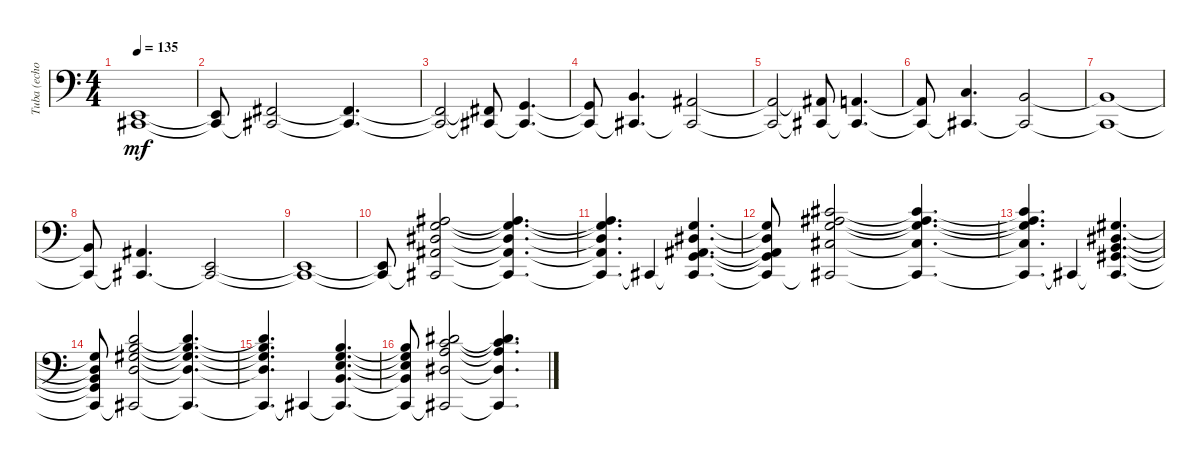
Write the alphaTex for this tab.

\track ("Tuba (echo)" "Tuba (echo") {instrument trombone}
\staff {score}
\tuning (E4 B3 G3 D3 A2 E2 B1) {hide}
\ts (4 4)
\tempo 135
\clef f4
\ks c
(0.6{t} 2.7{t}).1{dy mf} |
(0.6{t} 2.7{t}).8 (2.6 2.7{t}).2 (2.6{t} 2.7{t}).4{d} |
(2.6{t} 2.7{t}).2 (2.6{t} 2.7{t}).8 (3.6 2.7{t}).4{d} |
(3.6{t} 2.7{t}).8 (2.5 2.7{t}).4{d} (1.5 2.7{t}).2 |
(1.5{t} 2.7{t}).2 (1.5{t} 2.7{t}).8 (0.5 2.7{t}).4{d} |
(0.5{t} 2.7{t}).8 (3.5 2.7{t}).4{d} (2.5 2.7{t}).2 |
(2.5{t} 2.7{t}).1 |
(2.5{t} 2.7{t}).8 (1.5 2.7{t}).4{d} (0.6 2.7{t}).2 |
(0.6{t} 2.7{t}).1 |
(0.6{t} 2.7{t}).8 (3.3 5.4 6.5 6.6 2.7{t}).2 (3.3{t} 5.4{t} 6.5{t} 6.6{t} 2.7{t}).4{d} |
(3.3{t} 5.4{t} 6.5{t} 6.6{t} 2.7{t}).4{d} 2.7{t}.4 (0.3 1.4 1.5 3.6 2.7{t}).4{d} |
(0.3{t} 1.4{t} 1.5{t} 3.6{t} 2.7{t}).8 (2.2 3.3 5.4 4.5 2.7{t}).2 (2.2{t} 3.3{t} 5.4{t} 4.5{t} 2.7{t}).4{d} |
(2.2{t} 3.3{t} 5.4{t} 4.5{t} 2.7{t}).4{d} 2.7{t}.4 (1.3 1.4 2.5 4.6 2.7{t}).4{d} |
(1.3{t} 1.4{t} 2.5{t} 4.6{t} 2.7{t}).8 (3.2 4.3 6.4 5.5 2.7{t}).2 (3.2{t} 4.3{t} 6.4{t} 5.5{t} 2.7{t}).4{d} |
(3.2{t} 4.3{t} 6.4{t} 5.5{t} 2.7{t}).4{d} 2.7{t}.4 (0.2 0.3 2.4 2.5 2.7{t}).4{d} |
(0.2{t} 0.3{t} 2.4{t} 2.5{t} 2.7{t}).8 (4.2 5.3 7.4 6.5 2.7{t}).2 (4.2{t} 5.3{t} 7.4{t} 6.5{t} 2.7{t}).4{d}
